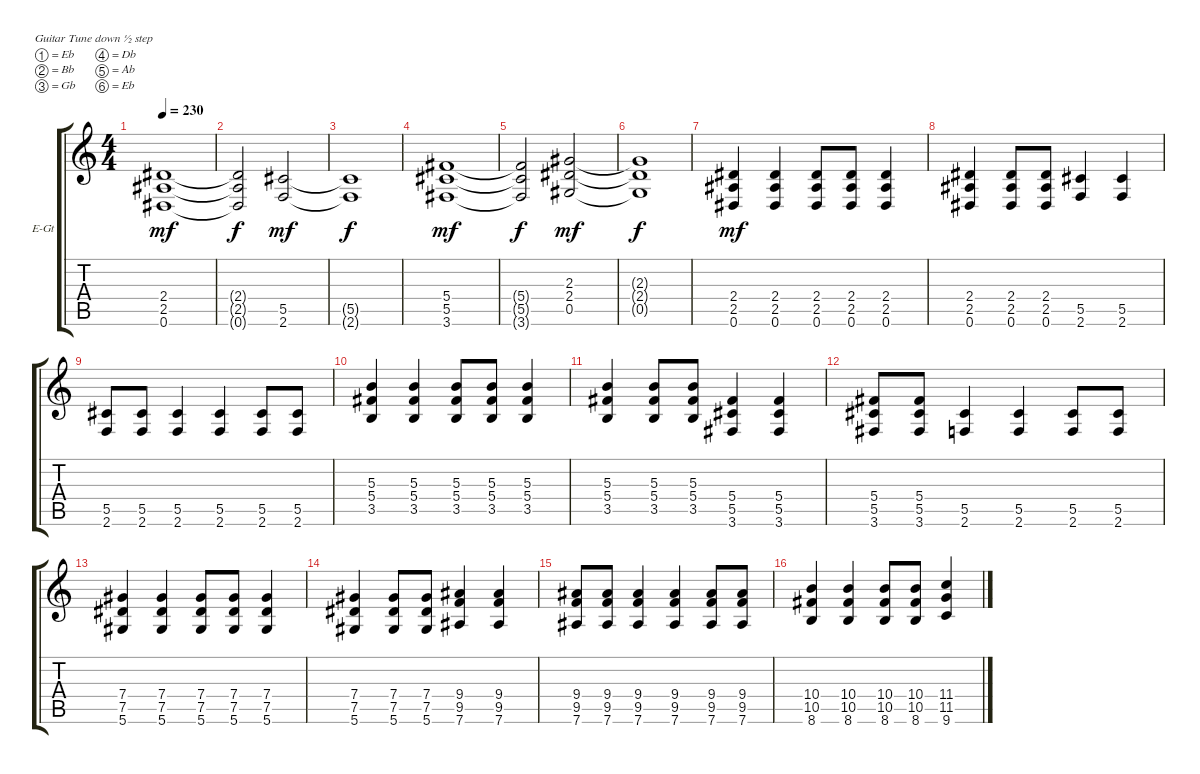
\bracketExtendMode groupsimilarinstruments
\firstSystemTrackNameOrientation horizontal
\otherSystemsTrackNameOrientation horizontal
\track ("Sid Glove" "E-Gt") {instrument distortionguitar}
\staff {score tabs}
\tuning (Eb4 Bb3 Gb3 Db3 Ab2 Eb2)
\ts (4 4)
\tempo 230
\clef g2
\ks c
(2.4 2.5 0.6).1{dy mf} |
(2.4{t} 2.5{t} 0.6{t}).2{dy f} (5.5 2.6).2{dy mf} |
(5.5{t} 2.6{t}).1{dy f} |
(5.4 5.5 3.6).1{dy mf} |
(5.4{t} 5.5{t} 3.6{t}).2{dy f} (2.3 2.4 0.5).2{dy mf} |
(2.3{t} 2.4{t} 0.5{t}).1{dy f} |
(2.4 2.5 0.6).4{dy mf} (2.4 2.5 0.6).4 (2.4 2.5 0.6).8 (2.4 2.5 0.6).8 (2.4 2.5 0.6).4 |
(2.4 2.5 0.6).4 (2.4 2.5 0.6).8 (2.4 2.5 0.6).8 (5.5 2.6).4 (5.5 2.6).4 |
(5.5 2.6).8 (5.5 2.6).8 (5.5 2.6).4 (5.5 2.6).4 (5.5 2.6).8 (5.5 2.6).8 |
(5.3 5.4 3.5).4 (5.3 5.4 3.5).4 (5.3 5.4 3.5).8 (5.3 5.4 3.5).8 (5.3 5.4 3.5).4 |
(5.3 5.4 3.5).4 (5.3 5.4 3.5).8 (5.3 5.4 3.5).8 (5.4 5.5 3.6).4 (5.4 5.5 3.6).4 |
(5.4 5.5 3.6).8 (5.4 5.5 3.6).8 (5.5 2.6).4 (5.5 2.6).4 (5.5 2.6).8 (5.5 2.6).8 |
(7.4 7.5 5.6).4 (7.4 7.5 5.6).4 (7.4 7.5 5.6).8 (7.4 7.5 5.6).8 (7.4 7.5 5.6).4 |
(7.4 7.5 5.6).4 (7.4 7.5 5.6).8 (7.4 7.5 5.6).8 (9.4 9.5 7.6).4 (9.4 9.5 7.6).4 |
(9.4 9.5 7.6).8 (9.4 9.5 7.6).8 (9.4 9.5 7.6).4 (9.4 9.5 7.6).4 (9.4 9.5 7.6).8 (9.4 9.5 7.6).8 |
(10.4 10.5 8.6).4 (10.4 10.5 8.6).4 (10.4 10.5 8.6).8 (10.4 10.5 8.6).8 (11.4 11.5 9.6).4
